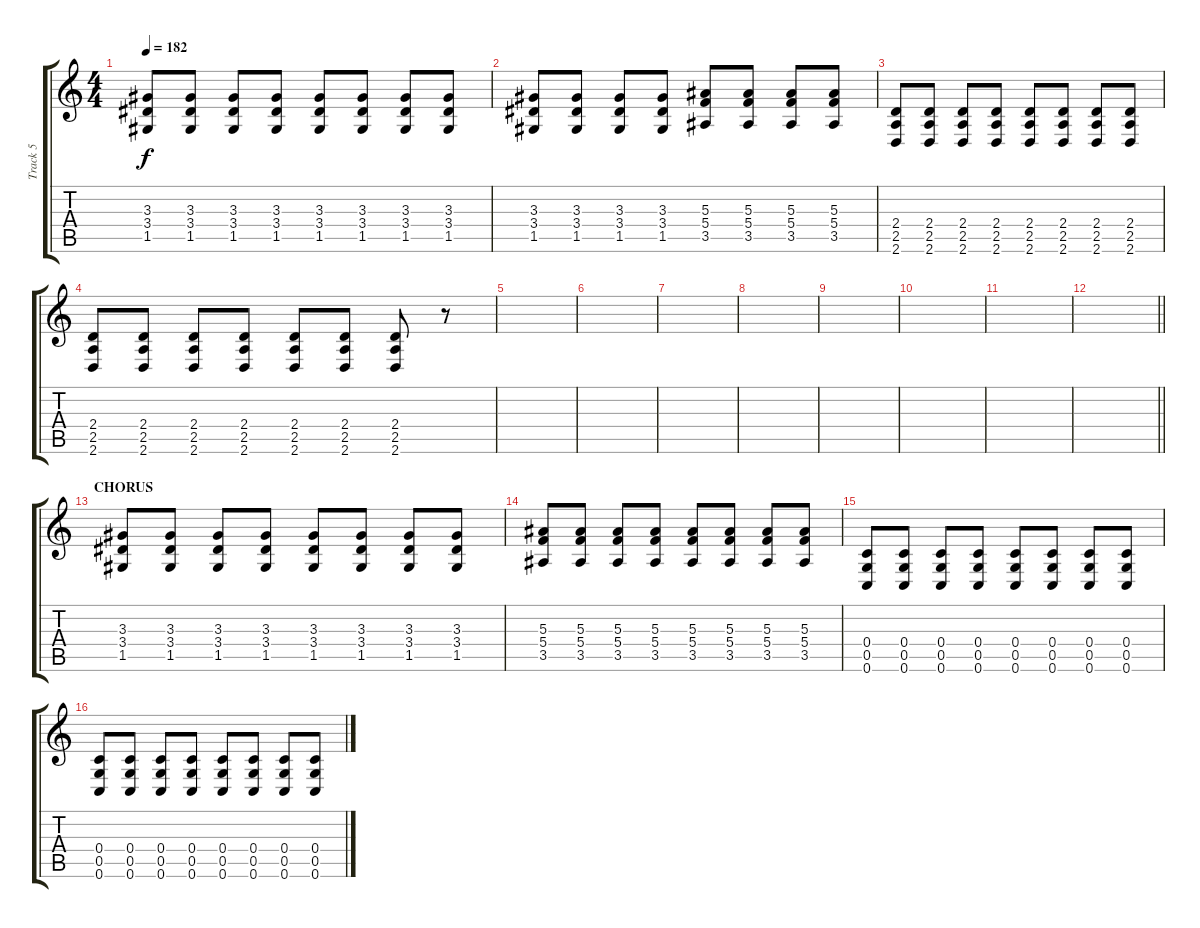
\track ("Track 5" "Track 5") {instrument distortionguitar}
\staff {score tabs}
\tuning (D4 A3 F3 C3 G2 C2) {hide}
\ts (4 4)
\tempo 182
\clef g2
\ks c
(3.3 3.4 1.5).8{dy f} (3.3 3.4 1.5).8 (3.3 3.4 1.5).8 (3.3 3.4 1.5).8 (3.3 3.4 1.5).8 (3.3 3.4 1.5).8 (3.3 3.4 1.5).8 (3.3 3.4 1.5).8 |
(3.3 3.4 1.5).8 (3.3 3.4 1.5).8 (3.3 3.4 1.5).8 (3.3 3.4 1.5).8 (5.3 5.4 3.5).8 (5.3 5.4 3.5).8 (5.3 5.4 3.5).8 (5.3 5.4 3.5).8 |
(2.4 2.5 2.6).8 (2.4 2.5 2.6).8 (2.4 2.5 2.6).8 (2.4 2.5 2.6).8 (2.4 2.5 2.6).8 (2.4 2.5 2.6).8 (2.4 2.5 2.6).8 (2.4 2.5 2.6).8 |
(2.4 2.5 2.6).8 (2.4 2.5 2.6).8 (2.4 2.5 2.6).8 (2.4 2.5 2.6).8 (2.4 2.5 2.6).8 (2.4 2.5 2.6).8 (2.4 2.5 2.6).8 r.8 |
|
|
|
|
|
|
|
\barLineRight lightlight
|
\section ("" "CHORUS")
(3.3 3.4 1.5).8 (3.3 3.4 1.5).8 (3.3 3.4 1.5).8 (3.3 3.4 1.5).8 (3.3 3.4 1.5).8 (3.3 3.4 1.5).8 (3.3 3.4 1.5).8 (3.3 3.4 1.5).8 |
(5.3 5.4 3.5).8 (5.3 5.4 3.5).8 (5.3 5.4 3.5).8 (5.3 5.4 3.5).8 (5.3 5.4 3.5).8 (5.3 5.4 3.5).8 (5.3 5.4 3.5).8 (5.3 5.4 3.5).8 |
(0.4 0.5 0.6).8 (0.4 0.5 0.6).8 (0.4 0.5 0.6).8 (0.4 0.5 0.6).8 (0.4 0.5 0.6).8 (0.4 0.5 0.6).8 (0.4 0.5 0.6).8 (0.4 0.5 0.6).8 |
(0.4 0.5 0.6).8 (0.4 0.5 0.6).8 (0.4 0.5 0.6).8 (0.4 0.5 0.6).8 (0.4 0.5 0.6).8 (0.4 0.5 0.6).8 (0.4 0.5 0.6).8 (0.4 0.5 0.6).8
